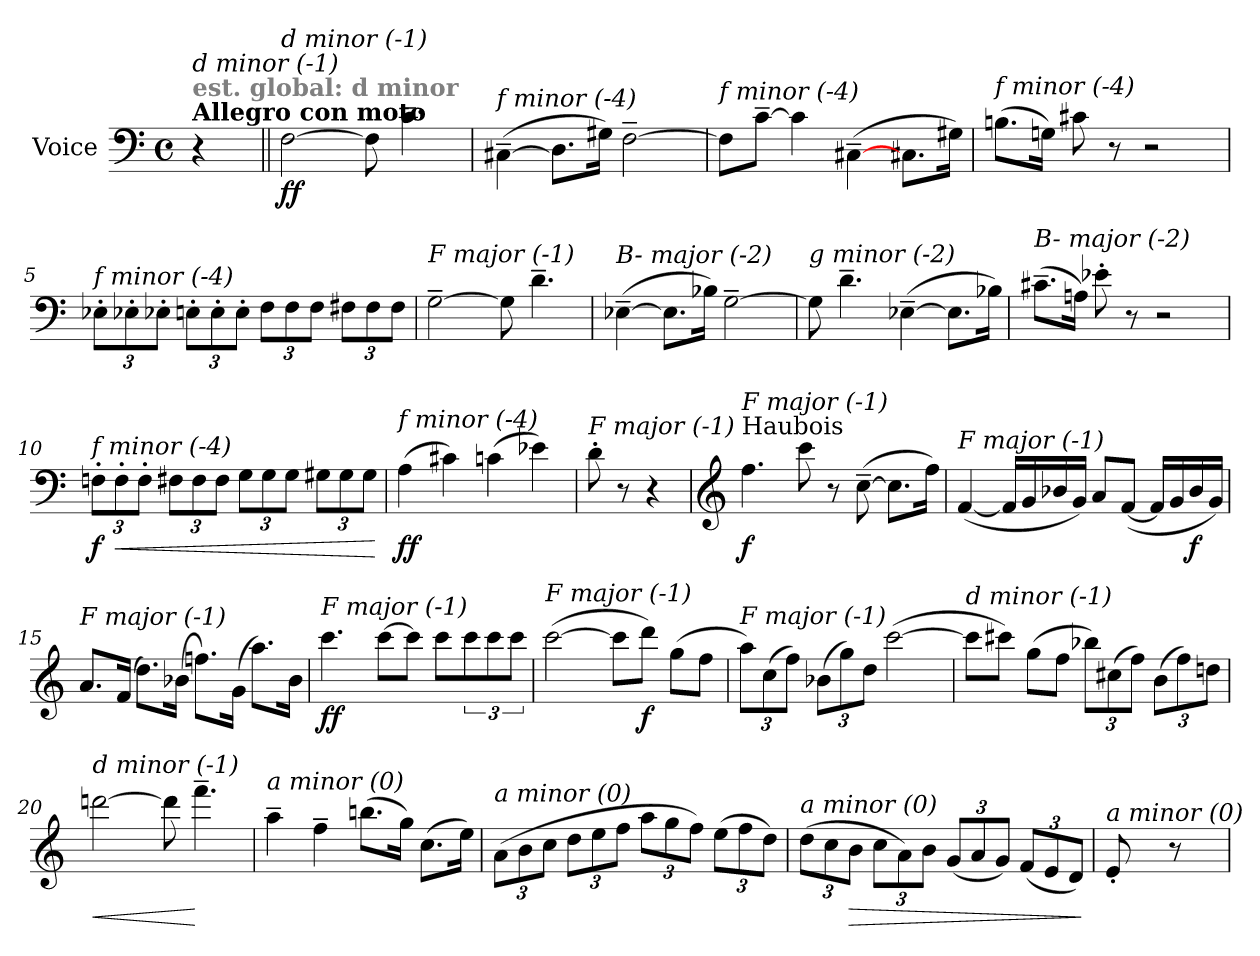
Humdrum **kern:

**kern	**dynam
*part1	*part1
*staff1	*staff1
*I"Voice	*
*clefF4	*
*k[]	*
*C:	*
*M4/4	*
*met(c)	*
=	=
!LO:TX:a:B:t=Allegro con moto	!
!LO:TX:a:B:color=#808080:t=est. global&colon; d minor	!
!LO:TX:i:t=d minor (-1)	!
4r	.
=1||	=1||
!LO:TX:i:t=d minor (-1)	!
!	!LO:DY:b
[2F\	ff
8F\]	.
*MM138	*
4.c~>\	.
=2	=2
!LO:TX:i:t=f minor (-4)	!
(>[4C#X~>i\	.
8.D-\L]	.
16G#Xi\Jk)	.
[2F~>\	.
=3	=3
!LO:TX:i:t=f minor (-4)	!
8F\L]	.
[8c~>\J	.
4c\]	.
(>[4C#X~>i\	.
8.C#X\L	.
16G#X\Jk)	.
=4	=4
!LO:TX:i:t=f minor (-4)	!
(>8.Bn\L	.
16Gn\Jk)	.
8c#X\	.
8r	.
2r	.
!!LO:LB:g=z
=5	=5
!LO:TX:i:t=f minor (-4)	!
12E-X'>i\L	.
12E-X'>i\	.
12E-X'>i\J	.
12E'>\L	.
12E'>\	.
12E'>\J	.
12F\L	.
12F\	.
12F\J	.
12F#X\L	.
12F#\	.
12F#\J	.
!!LO:LB:g=z
=6	=6
!LO:TX:i:t=F major (-1)	!
[2G~>\	.
8G\]	.
4.d~>\	.
=7	=7
!LO:TX:i:t=B- major (-2)	!
(>[4E-X~>\	.
8.E-\L]	.
16B-X\Jk)	.
[2G~>\	.
=8	=8
!LO:TX:i:t=g minor (-2)	!
8G\]	.
4.d~>\	.
(>[4E-X~>\	.
8.E-\L]	.
16B-X\Jk)	.
=9	=9
!LO:TX:i:t=B- major (-2)	!
(>8.c#X~>\L	.
16An\Jk)	.
8e-X'>i\	.
8r	.
2r	.
=10	=10
*Xbrackettup	*
!LO:TX:i:t=f minor (-4)	!
!	!LO:DY:b
12Fn'>\L	f
!	!LO:HP:b
12F'>\	<
12F'>\J	.
*brackettup	*
12F#X\L	.
12F#\	.
12F#\J	.
12G\L	.
12G\	.
12G\J	.
12G#X\L	.
12G#\	.
12G#\J	.
.	[
!!LO:LB:g=z
=11	=11
!LO:TX:i:t=f minor (-4)	!
!	!LO:DY:b
(>4A\	ff
4c#X\)	.
(>4cn\	.
4e-X\)	.
=12	=12
!LO:TX:i:t=F major (-1)	!
8d'>\	.
8r	.
4r	.
=13	=13
*clefG2	*
!LO:TX:a:t=Haubois	!
!LO:TX:i:t=F major (-1)	!
!	!LO:DY:b
4.ff\	f
8ccc\	.
8r	.
(>[8cc~>\	.
8.cc\L]	.
16ff\Jk)	.
=14	=14
!LO:TX:i:t=F major (-1)	!
(<[4f/	.
16f/LL]	.
16g/	.
16b-X/	.
16g/JJ)	.
8a/L	.
(<[8f/J	.
16f/LL]	.
16g/	.
!	!LO:DY:b
16b-/	f
16g/JJ)	.
!!LO:LB:g=z
=15	=15
!LO:TX:i:t=F major (-1)	!
8.a/L	.
(16f/Jk	.
8.dd\L)	.
(>16b-X\Jk	.
8.ffn\L)	.
(>16g\Jk	.
8.aa\L)	.
16b-\Jk	.
!!LO:LB:g=z
=16	=16
!LO:TX:i:t=F major (-1)	!
!	!LO:DY:b
4.ccc\	ff
[8ccc\L	.
8ccc\J]	.
8ccc\L	.
12ccc\	.
12ccc\	.
12ccc\J	.
=17	=17
!LO:TX:i:t=F major (-1)	!
(>[2ccc\	.
8ccc\L]	.
!	!LO:DY:b
8ddd\J)	f
(>8gg\L	.
8ff\J	.
=18	=18
!LO:TX:i:t=F major (-1)	!
12aa\L)	.
(>12cc\	.
12ff\J)	.
(>12b-X\L	.
12gg\)	.
12dd\J	.
(>[2ccc\	.
=19	=19
!LO:TX:i:t=d minor (-1)	!
8ccc\L]	.
8ccc#Xi\J)	.
(>8gg\L	.
8ff\J	.
12bb-X\L)	.
(>12cc#Xi\	.
12ff\J)	.
(>12b\L	.
12ff\)	.
12ddn\J	.
!!LO:LB:g=z
=20	=20
!LO:TX:i:t=d minor (-1)	!
!	!LO:HP:b
[2dddn\	<
8ddd\]	.
4.fff~>\	[
=21	=21
!LO:TX:i:t=a minor (0)	!
4aa~>\	.
4ff~>\	.
(>8.bbn\L	.
16gg\Jk)	.
(>8.cc\L	.
16ee\Jk)	.
=22	=22
!LO:TX:i:t=a minor (0)	!
(>12a\L	.
12b\	.
12cc\J	.
12dd\L	.
12ee\	.
12ff\J	.
12aa\L	.
12gg\	.
12ff\J)	.
(>12ee\L	.
12ff\	.
12dd\J)	.
=23	=23
!LO:TX:i:t=a minor (0)	!
(>12dd\L	.
12cc\	.
!	!LO:HP:b
12b\J	>
12cc\L	.
12a\)	.
12b\J	.
(<12g/L	.
12a/	.
12g/J)	.
(<12f/L	.
12e/	.
12d/J)	.
.	]
!!LO:LB:g=z
=24	=24
!LO:TX:i:t=a minor (0)	!
8e'</	.
8r	.
=	=
*-	*-
